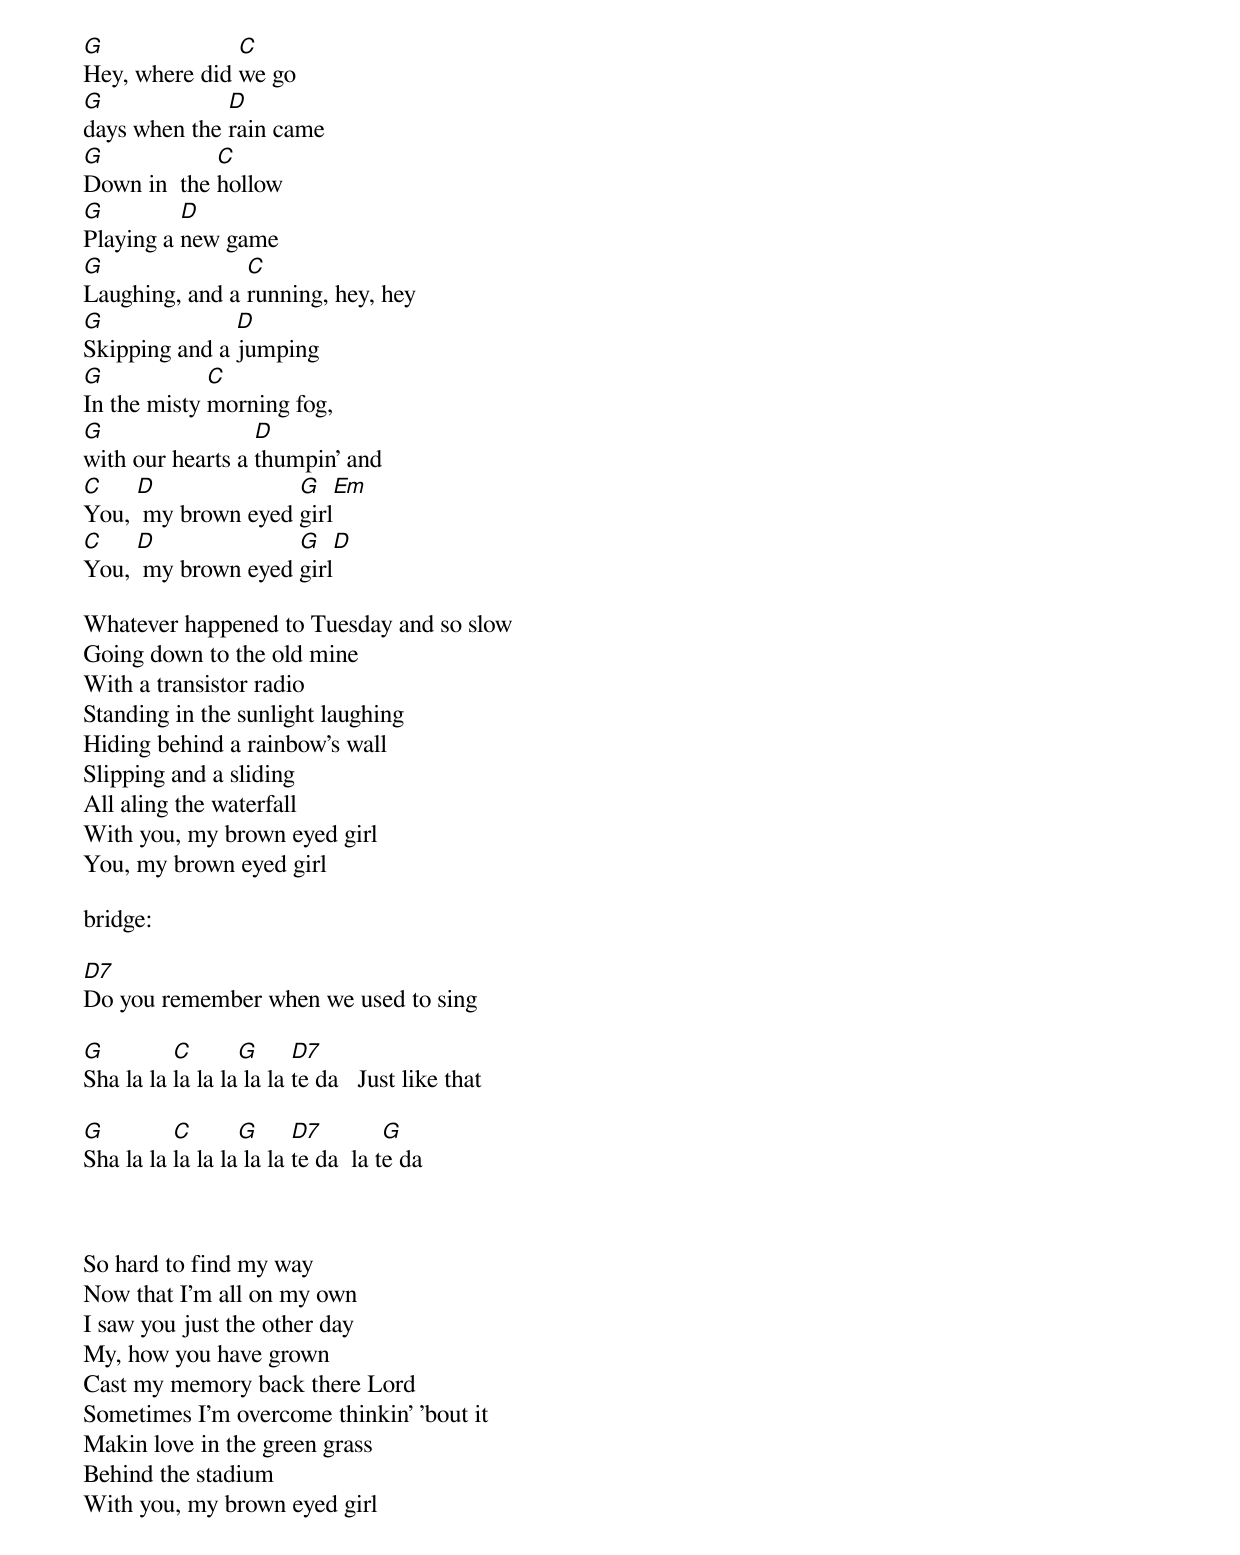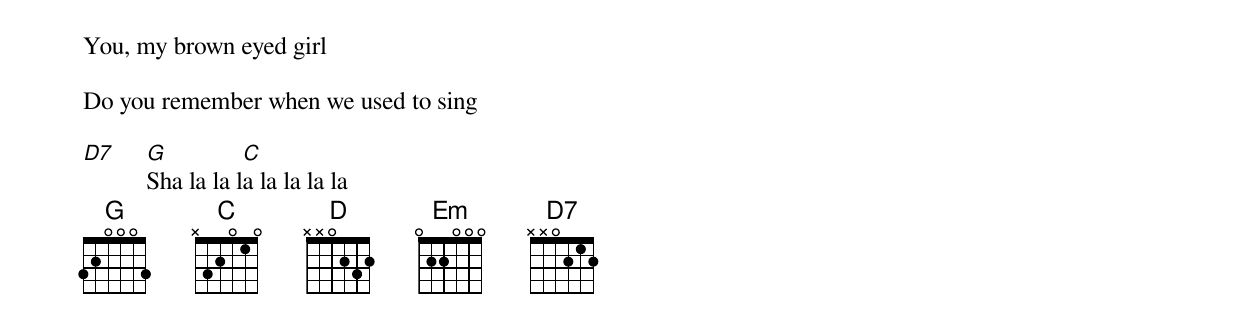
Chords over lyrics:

G              C
Hey, where did we go
G             D
days when the rain came
G            C
Down in  the hollow
G         D
Playing a new game
G               C
Laughing, and a running, hey, hey
G              D
Skipping and a jumping
G            C
In the misty morning fog,
G                 D
with our hearts a thumpin' and
C    D              G     Em
You,  my brown eyed girl
C    D              G     D
You,  my brown eyed girl

Whatever happened to Tuesday and so slow
Going down to the old mine
With a transistor radio
Standing in the sunlight laughing
Hiding behind a rainbow's wall
Slipping and a sliding
All aling the waterfall
With you, my brown eyed girl
You, my brown eyed girl

bridge:

D7
Do you remember when we used to sing

G         C       G      D7
Sha la la la la la la la te da   Just like that

G         C       G      D7         G
Sha la la la la la la la te da  la te da



So hard to find my way
Now that I'm all on my own
I saw you just the other day
My, how you have grown
Cast my memory back there Lord
Sometimes I'm overcome thinkin' 'bout it
Makin love in the green grass
Behind the stadium
With you, my brown eyed girl
You, my brown eyed girl

Do you remember when we used to sing

D7   G          C
     Sha la la la la la la la
